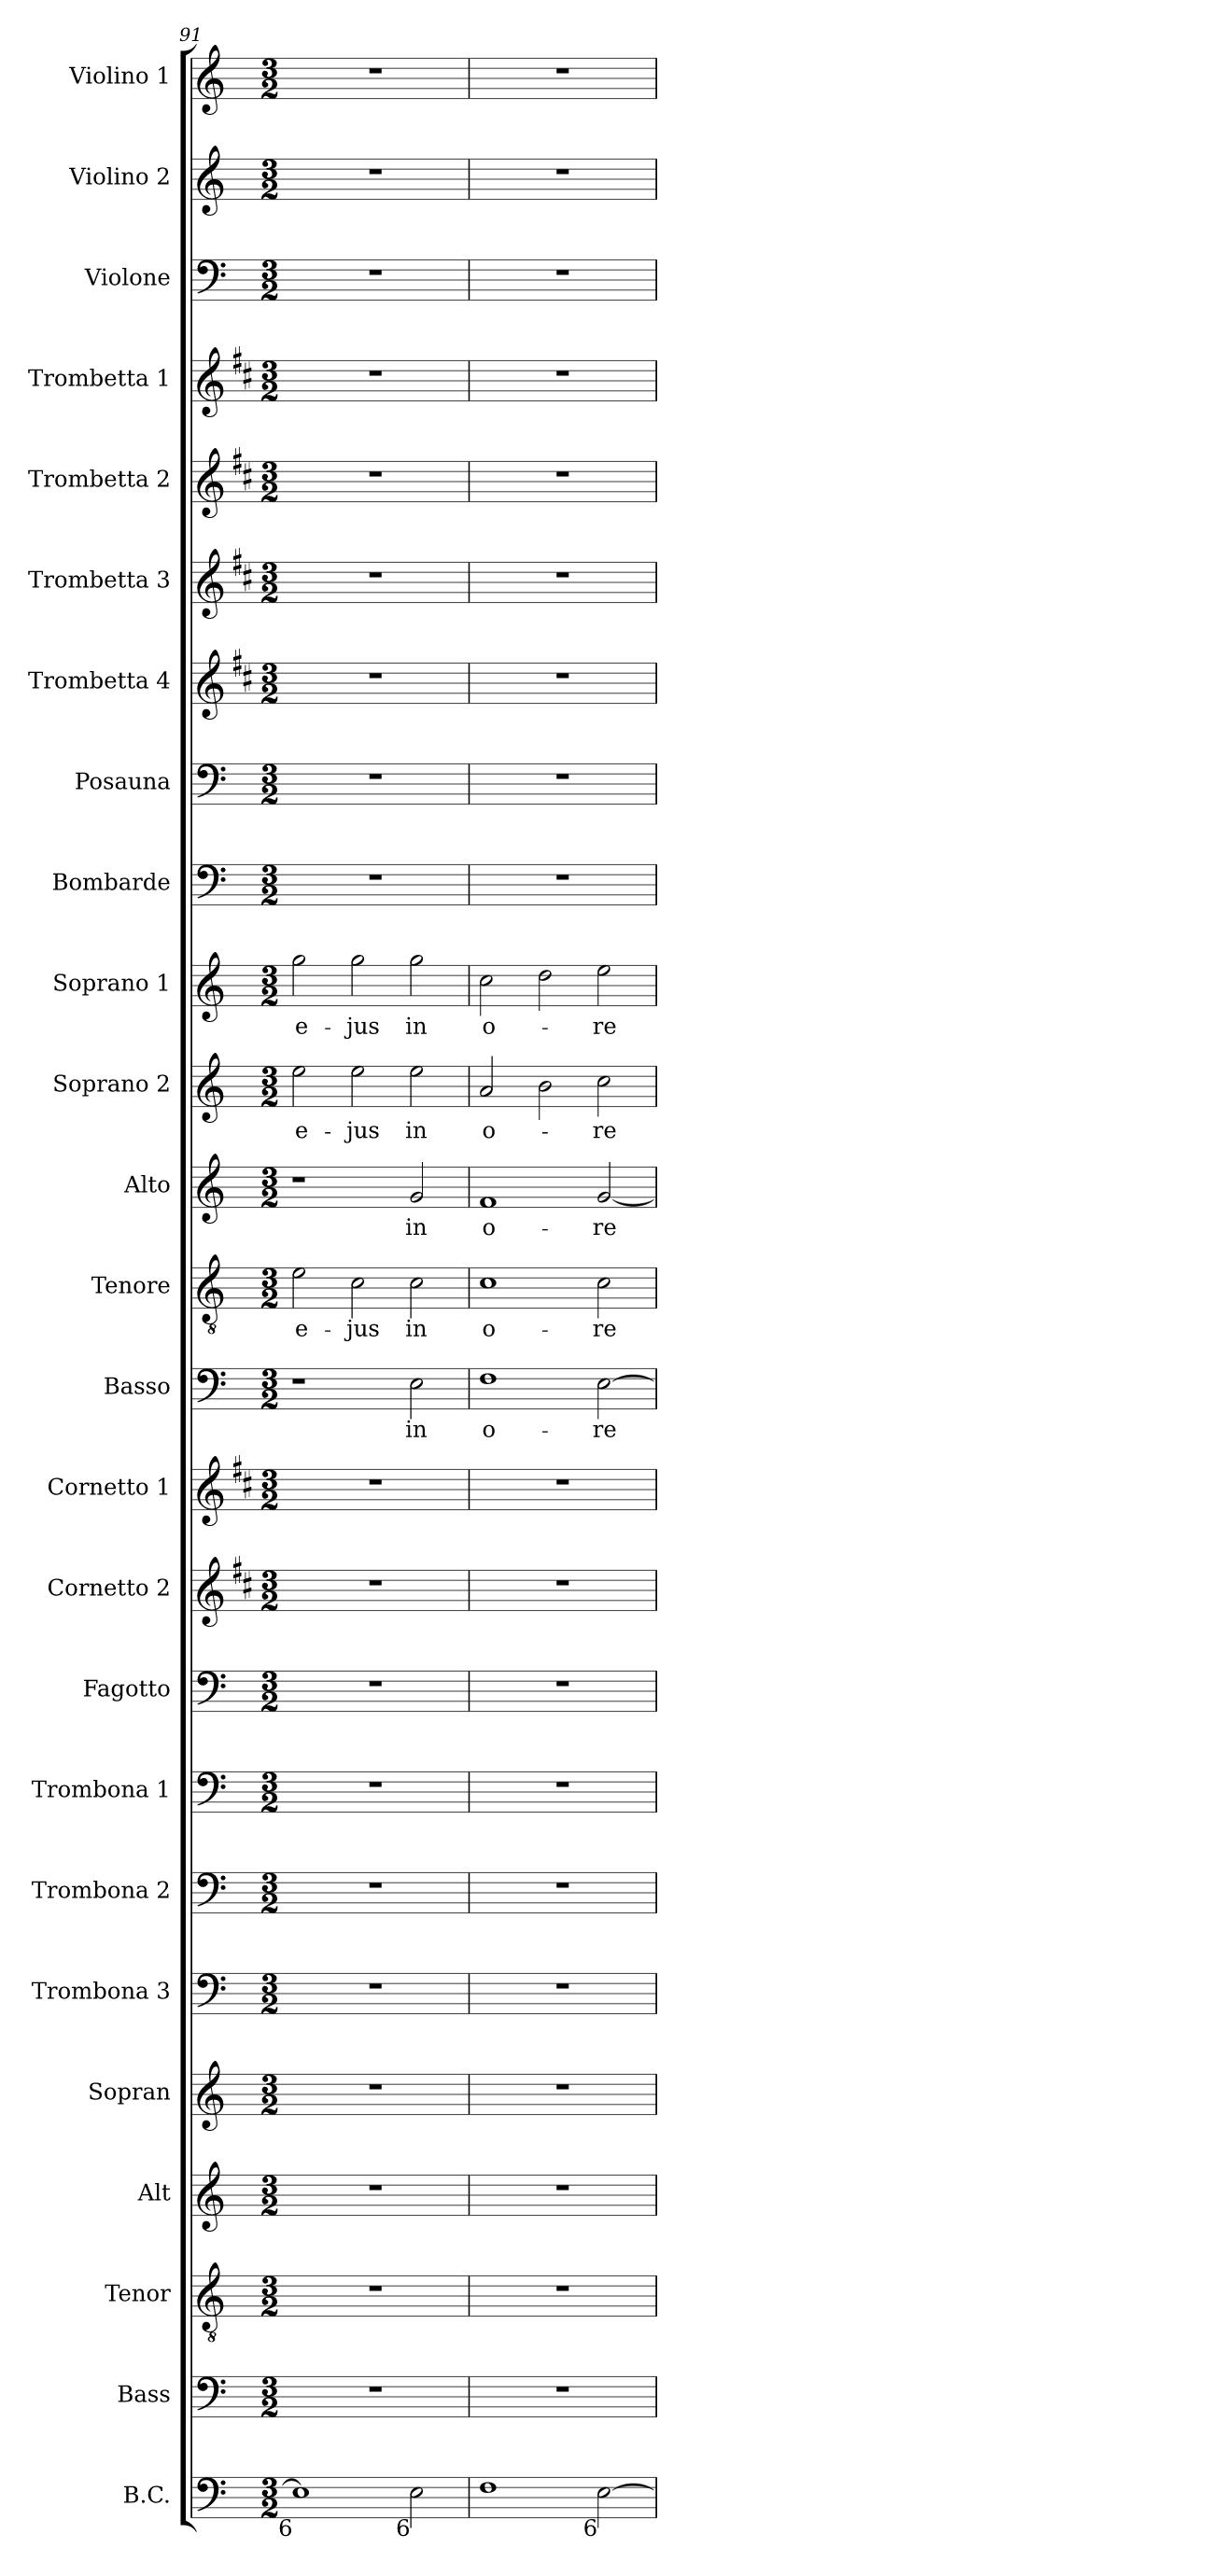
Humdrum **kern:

**kern	**kern	**kern	**kern	**kern	**kern	**kern	**kern	**kern	**kern	**kern	**kern	**text	**kern	**text	**kern	**text	**kern	**text	**kern	**text	**kern	**kern	**kern	**kern	**kern	**kern	**kern	**kern	**kern
*part25	*part24	*part23	*part22	*part21	*part20	*part19	*part18	*part17	*part16	*part15	*part14	*part14	*part13	*part13	*part12	*part12	*part11	*part11	*part10	*part10	*part9	*part8	*part7	*part6	*part5	*part4	*part3	*part2	*part1
*staff25	*staff24	*staff23	*staff22	*staff21	*staff20	*staff19	*staff18	*staff17	*staff16	*staff15	*staff14	*staff14	*staff13	*staff13	*staff12	*staff12	*staff11	*staff11	*staff10	*staff10	*staff9	*staff8	*staff7	*staff6	*staff5	*staff4	*staff3	*staff2	*staff1
*I"B.C.	*I"Bass	*I"Tenor	*I"Alt	*I"Sopran	*I"Trombona 3	*I"Trombona 2	*I"Trombona 1	*I"Fagotto	*I"Cornetto 2	*I"Cornetto 1	*I"Basso	*	*I"Tenore	*	*I"Alto	*	*I"Soprano 2	*	*I"Soprano 1	*	*I"Bombarde	*I"Posauna	*I"Trombetta 4	*I"Trombetta 3	*I"Trombetta 2	*I"Trombetta 1	*I"Violone	*I"Violino 2	*I"Violino 1
*I'B.C.	*I'B.	*I'T.	*I'A.	*I'S.	*I'Tbn. 2	*I'Tbn. 2	*I'Tbn. 1	*I'Fag.	*I'Cor. 2	*I'Cor. 1	*I'B.	*	*I'T.	*	*I'A.	*	*I'S.	*	*I'S.	*	*	*	*	*	*	*	*	*I'Vl. 2	*I'Vl. 1
*clefF4	*clefF4	*clefGv2	*clefG2	*clefG2	*clefF4	*clefF4	*clefF4	*clefF4	*clefG2	*clefG2	*clefF4	*	*clefGv2	*	*clefG2	*	*clefG2	*	*clefG2	*	*clefF4	*clefF4	*clefG2	*clefG2	*clefG2	*clefG2	*clefF4	*clefG2	*clefG2
*	*	*ITrd7c12	*	*	*	*	*	*	*ITrd1c2	*ITrd1c2	*	*	*ITrd7c12	*	*	*	*	*	*	*	*	*	*ITrd1c2	*ITrd1c2	*ITrd1c2	*ITrd1c2	*	*	*
*k[]	*k[]	*k[]	*k[]	*k[]	*k[]	*k[]	*k[]	*k[]	*k[]	*k[]	*k[]	*	*k[]	*	*k[]	*	*k[]	*	*k[]	*	*k[]	*k[]	*k[]	*k[]	*k[]	*k[]	*k[]	*k[]	*k[]
*C:	*C:	*C:	*C:	*C:	*C:	*C:	*C:	*C:	*C:	*C:	*C:	*	*C:	*	*C:	*	*C:	*	*C:	*	*C:	*C:	*C:	*C:	*C:	*C:	*C:	*C:	*C:
*M3/2	*M3/2	*M3/2	*M3/2	*M3/2	*M3/2	*M3/2	*M3/2	*M3/2	*M3/2	*M3/2	*M3/2	*	*M3/2	*	*M3/2	*	*M3/2	*	*M3/2	*	*M3/2	*M3/2	*M3/2	*M3/2	*M3/2	*M3/2	*M3/2	*M3/2	*M3/2
=91	=91	=91	=91	=91	=91	=91	=91	=91	=91	=91	=91	=91	=91	=91	=91	=91	=91	=91	=91	=91	=91	=91	=91	=91	=91	=91	=91	=91	=91
!	!LO:N:vis=1	!LO:N:vis=1	!LO:N:vis=1	!LO:N:vis=1	!LO:N:vis=1	!LO:N:vis=1	!LO:N:vis=1	!LO:N:vis=1	!LO:N:vis=1	!LO:N:vis=1	!	!	!	!	!	!	!	!	!	!	!	!	!	!	!	!	!	!	!
!	!	!	!	!	!	!	!	!	!	!	!	!	!	!LO:LY:b:color=#000000	!	!	!	!	!	!	!	!	!	!	!	!	!	!	!
!	!	!	!	!	!	!	!	!	!	!	!	!	!	!	!	!	!	!LO:LY:b:color=#000000	!	!	!	!	!	!	!	!	!	!	!
!LO:TX:b:rj:t=6	!	!	!	!	!	!	!	!	!	!	!	!	!	!	!	!	!	!	!	!	!	!	!	!	!	!	!	!	!
!	!	!	!	!	!	!	!	!	!	!	!	!	!	!	!	!	!	!	!	!LO:LY:b:color=#000000	!LO:N:vis=1	!LO:N:vis=1	!LO:N:vis=1	!LO:N:vis=1	!LO:N:vis=1	!LO:N:vis=1	!LO:N:vis=1	!LO:N:vis=1	!LO:N:vis=1
1Ei]	1.r	1.r	1.r	1.r	1.r	1.r	1.r	1.r	1.r	1.r	1r	.	2Ei\	e-	1r	.	2eei\	e-	2ggi\	e-	1.r	1.r	1.r	1.r	1.r	1.r	1.r	1.r	1.r
!	!	!	!	!	!	!	!	!	!	!	!	!	!	!LO:LY:b:color=#000000	!	!	!	!	!	!	!	!	!	!	!	!	!	!	!
!	!	!	!	!	!	!	!	!	!	!	!	!	!	!	!	!	!	!LO:LY:b:color=#000000	!	!	!	!	!	!	!	!	!	!	!
!	!	!	!	!	!	!	!	!	!	!	!	!	!	!	!	!	!	!	!	!LO:LY:b:color=#000000	!	!	!	!	!	!	!	!	!
.	.	.	.	.	.	.	.	.	.	.	.	.	2Ci\	-jus	.	.	2eei\	-jus	2ggi\	-jus	.	.	.	.	.	.	.	.	.
!	!	!	!	!	!	!	!	!	!	!	!	!LO:LY:b:color=#000000	!	!	!	!	!	!	!	!	!	!	!	!	!	!	!	!	!
!	!	!	!	!	!	!	!	!	!	!	!	!	!	!LO:LY:b:color=#000000	!	!	!	!	!	!	!	!	!	!	!	!	!	!	!
!	!	!	!	!	!	!	!	!	!	!	!	!	!	!	!	!LO:LY:b:color=#000000	!	!	!	!	!	!	!	!	!	!	!	!	!
!	!	!	!	!	!	!	!	!	!	!	!	!	!	!	!	!	!	!LO:LY:b:color=#000000	!	!	!	!	!	!	!	!	!	!	!
!LO:TX:b:rj:t=6	!	!	!	!	!	!	!	!	!	!	!	!	!	!	!	!	!	!	!	!	!	!	!	!	!	!	!	!	!
!	!	!	!	!	!	!	!	!	!	!	!	!	!	!	!	!	!	!	!	!LO:LY:b:color=#000000	!	!	!	!	!	!	!	!	!
2Ei\	.	.	.	.	.	.	.	.	.	.	2Ei\	in	2Ci\	in	2gi/	in	2eei\	in	2ggi\	in	.	.	.	.	.	.	.	.	.
!!LO:LB:g=z
=92	=92	=92	=92	=92	=92	=92	=92	=92	=92	=92	=92	=92	=92	=92	=92	=92	=92	=92	=92	=92	=92	=92	=92	=92	=92	=92	=92	=92	=92
!	!LO:N:vis=1	!LO:N:vis=1	!LO:N:vis=1	!LO:N:vis=1	!LO:N:vis=1	!LO:N:vis=1	!LO:N:vis=1	!LO:N:vis=1	!LO:N:vis=1	!LO:N:vis=1	!	!	!	!	!	!	!	!	!	!	!	!	!	!	!	!	!	!	!
!	!	!	!	!	!	!	!	!	!	!	!	!LO:LY:b:color=#000000	!	!	!	!	!	!	!	!	!	!	!	!	!	!	!	!	!
!	!	!	!	!	!	!	!	!	!	!	!	!	!	!LO:LY:b:color=#000000	!	!	!	!	!	!	!	!	!	!	!	!	!	!	!
!	!	!	!	!	!	!	!	!	!	!	!	!	!	!	!	!LO:LY:b:color=#000000	!	!	!	!	!	!	!	!	!	!	!	!	!
!	!	!	!	!	!	!	!	!	!	!	!	!	!	!	!	!	!	!LO:LY:b:color=#000000	!	!	!	!	!	!	!	!	!	!	!
!	!	!	!	!	!	!	!	!	!	!	!	!	!	!	!	!	!	!	!	!LO:LY:b:color=#000000	!LO:N:vis=1	!LO:N:vis=1	!LO:N:vis=1	!LO:N:vis=1	!LO:N:vis=1	!LO:N:vis=1	!LO:N:vis=1	!LO:N:vis=1	!LO:N:vis=1
1Fi	1.r	1.r	1.r	1.r	1.r	1.r	1.r	1.r	1.r	1.r	1Fi	o-	1Ci	o-	1fi	o-	2ai/	o-	2cci\	o-	1.r	1.r	1.r	1.r	1.r	1.r	1.r	1.r	1.r
.	.	.	.	.	.	.	.	.	.	.	.	.	.	.	.	.	2bi\	.	2ddi\	.	.	.	.	.	.	.	.	.	.
!	!	!	!	!	!	!	!	!	!	!	!	!LO:LY:b:color=#000000	!	!	!	!	!	!	!	!	!	!	!	!	!	!	!	!	!
!	!	!	!	!	!	!	!	!	!	!	!	!	!	!LO:LY:b:color=#000000	!	!	!	!	!	!	!	!	!	!	!	!	!	!	!
!	!	!	!	!	!	!	!	!	!	!	!	!	!	!	!	!LO:LY:b:color=#000000	!	!	!	!	!	!	!	!	!	!	!	!	!
!	!	!	!	!	!	!	!	!	!	!	!	!	!	!	!	!	!	!LO:LY:b:color=#000000	!	!	!	!	!	!	!	!	!	!	!
!LO:TX:b:rj:t=6	!	!	!	!	!	!	!	!	!	!	!	!	!	!	!	!	!	!	!	!	!	!	!	!	!	!	!	!	!
!	!	!	!	!	!	!	!	!	!	!	!	!	!	!	!	!	!	!	!	!LO:LY:b:color=#000000	!	!	!	!	!	!	!	!	!
[2Ei\	.	.	.	.	.	.	.	.	.	.	[2Ei\	-re	2Ci\	-re	[2gi/	-re	2cci\	-re	2eei\	-re	.	.	.	.	.	.	.	.	.
=	=	=	=	=	=	=	=	=	=	=	=	=	=	=	=	=	=	=	=	=	=	=	=	=	=	=	=	=	=
*-	*-	*-	*-	*-	*-	*-	*-	*-	*-	*-	*-	*-	*-	*-	*-	*-	*-	*-	*-	*-	*-	*-	*-	*-	*-	*-	*-	*-	*-
